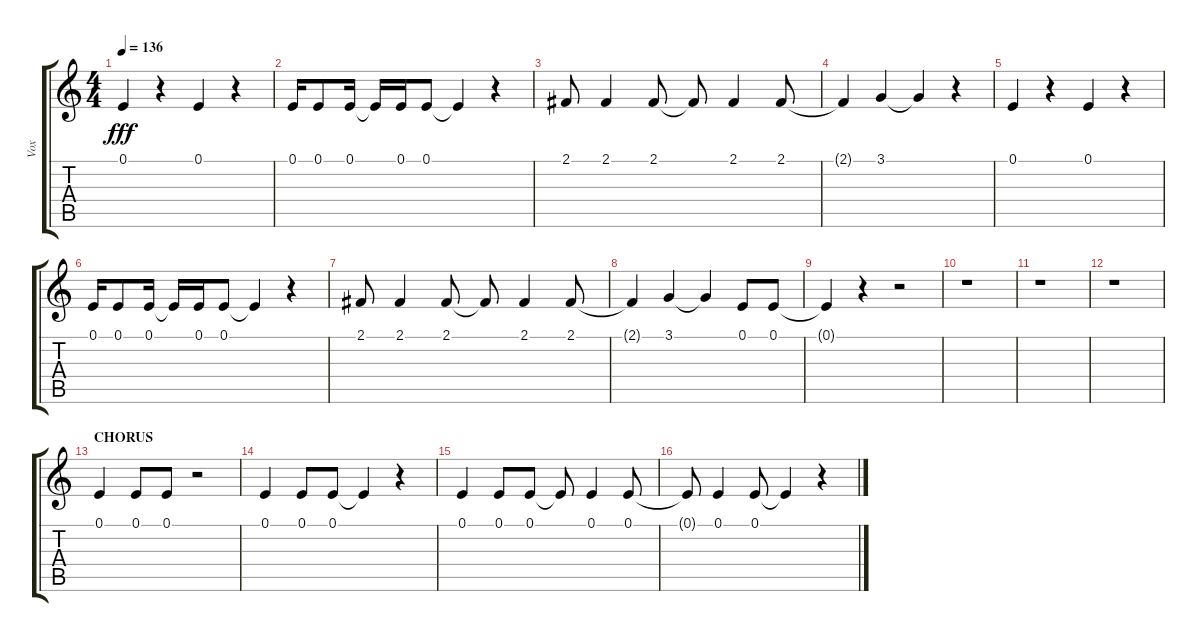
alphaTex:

\track ("Vox" "Vox") {instrument brightacousticpiano}
\staff {score tabs}
\tuning (E4 B3 G3 D3 A2 E2) {hide}
\ts (4 4)
\tempo 136
\clef g2
\ks c
0.1.4{dy fff} r.4 0.1.4 r.4 |
0.1.16 0.1.8 0.1.16 0.1{t}.16 0.1.16 0.1.8 0.1{t}.4 r.4 |
2.1.8 2.1.4 2.1.8 2.1{t}.8 2.1.4 2.1.8 |
2.1{t}.4 3.1.4 3.1{t}.4 r.4 |
0.1.4 r.4 0.1.4 r.4 |
0.1.16 0.1.8 0.1.16 0.1{t}.16 0.1.16 0.1.8 0.1{t}.4 r.4 |
2.1.8 2.1.4 2.1.8 2.1{t}.8 2.1.4 2.1.8 |
2.1{t}.4 3.1.4 3.1{t}.4 0.1.8 0.1.8 |
0.1{t}.4 r.4 r.2 |
r.1 |
r.1 |
r.1 |
\section ("" "CHORUS")
0.1.4 0.1.8 0.1.8 r.2 |
0.1.4 0.1.8 0.1.8 0.1{t}.4 r.4 |
0.1.4 0.1.8 0.1.8 0.1{t}.8 0.1.4 0.1.8 |
0.1{t}.8 0.1.4 0.1.8 0.1{t}.4 r.4
